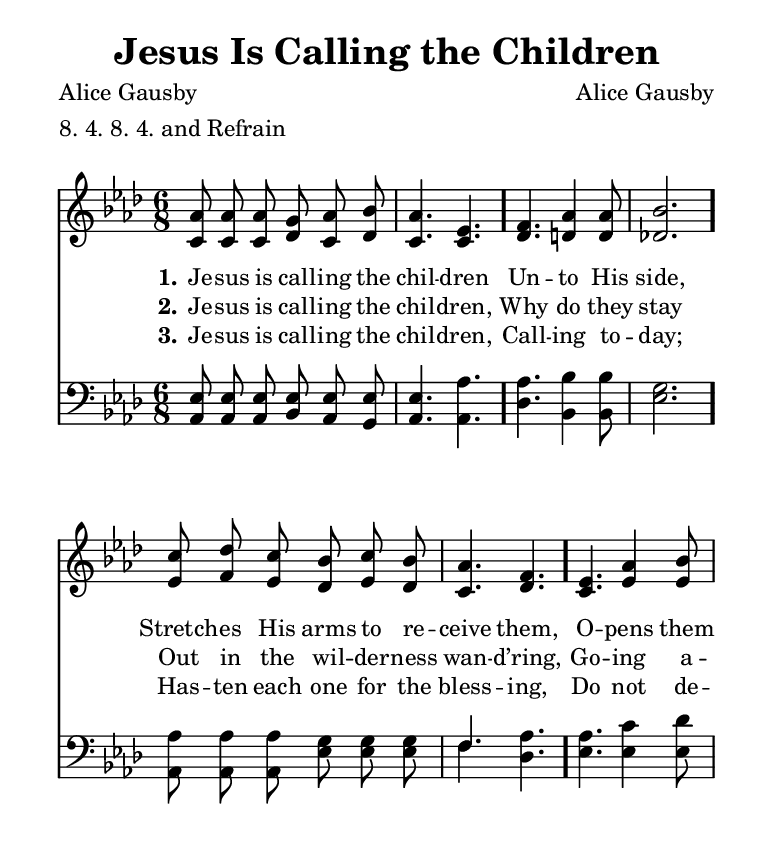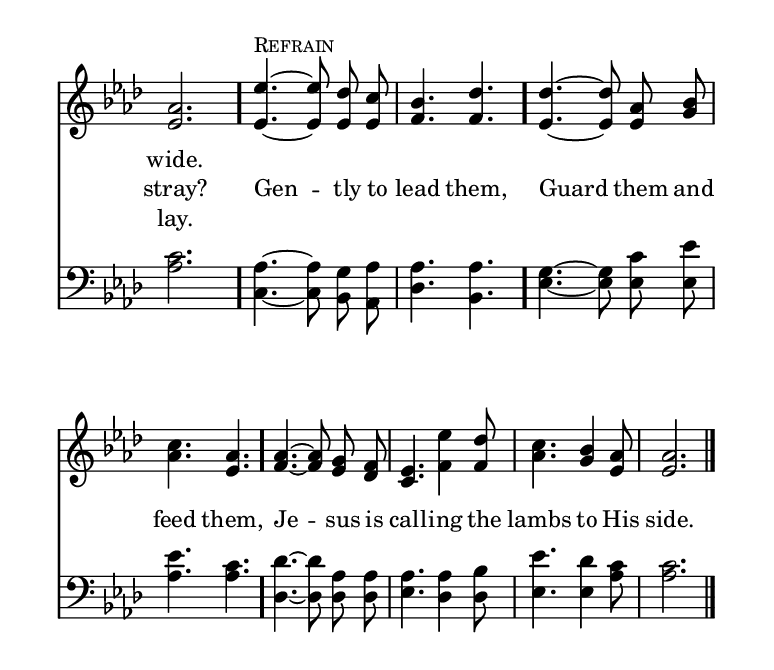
\include "common/global.ily"
\paper {
  \include "common/paper.ily"
  ragged-bottom = ##t
  system-count = #(cond (is-eogsized 4) (#t #f))
  system-system-spacing.padding = 8
}

\header{
  hymnnumber = "298"
  title = "Jesus Is Calling the Children"
  tunename = "Shepherd"
  meter = "8. 4. 8. 4. and Refrain"
  poet = "Alice Gausby"
  composer = "Alice Gausby"
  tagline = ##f
}

global = {
  \include "common/overrides.ily"
  \override Staff.TimeSignature.style = #'numbered
  \time 6/8
  \override Score.MetronomeMark.transparent = ##t % hide all fermata changes too
  \tempo 4=80
  \key aes \major
  \autoBeamOff
}

patternA = { c8 c c c c c | c4. c }
patternB = { c4. c4 c8 | c2. }
patternC = { c4. ~ c8 c8 c | c4. c }
patternD = { c4. ~ c8 c8 c | c4. c4 c8 | c4. c4 c8 | c2. }

notesSoprano = {
\global
\relative c'' {

  \changePitch \patternA { aes aes aes g aes bes | aes ees }
  \changePitch \patternB { f aes aes | bes }
  \changePitch \patternA { c des c bes c bes | aes f }
  \changePitch \patternB { ees aes bes | aes }

  << s^\markup { \small \caps "Refrain" }
  \changePitch \patternC { ees' ees des c | bes des } >>
  \changePitch \patternC { des des aes bes | c aes }
  \changePitch \patternD { aes aes g f | ees ees' des | c bes aes | aes }

  \bar "|."

}
}

notesAlto = {
\global
\relative e' {

  \changePitch \patternA { c c c des c des | c c }
  \changePitch \patternB { des d d | des! }
  \changePitch \patternA { ees f ees des ees des | c des }
  \changePitch \patternB { c ees ees | ees }

  \changePitch \patternC { ees ees ees ees | f f }
  \changePitch \patternC { ees ees ees g | aes ees }
  \changePitch \patternD { f f ees des | c f f | aes g ees | ees }

}
}

notesTenor = {
\global
\relative a {

  \changePitch \patternA { ees ees ees ees ees ees | ees aes }
  \changePitch \patternB { aes bes bes | g }
  \changePitch \patternA { aes aes aes g g g | f aes }
  \changePitch \patternB { aes c des | c }

  \changePitch \patternC { aes aes g aes | aes aes }
  \changePitch \patternC { g g c ees | ees c }
  \changePitch \patternD { des des aes aes | aes aes bes | ees des c | c }

}
}

notesBass = {
\global
\relative f, {

  \changePitch \patternA { aes aes aes bes aes g | aes aes }
  \changePitch \patternB { des bes bes | ees }
  \changePitch \patternA { aes, aes aes ees' ees ees | f des }
  \changePitch \patternB { ees ees ees | aes }

  \changePitch \patternC { c, c bes aes | des bes }
  \changePitch \patternC { ees ees ees ees | aes aes }
  \changePitch \patternD { des, des des des | ees des des | ees ees aes | aes }

}
}

Refrain = \lyricmode {

Gen -- tly to lead them, \bar "."
Guard them and feed them, \bar "."
Je -- sus is call -- ing the lambs to His side. \bar "."

}

wordsA = \lyricmode {
\set stanza = "1."

Je -- sus is call -- ing the chil -- dren \bar "."
Un -- to His side, \bar "."
Stretch -- es His arms to re -- ceive them, \bar "."
O -- pens them wide. \bar "."

}

wordsB = \lyricmode {
\set stanza = "2."

Je -- sus is call -- ing the chil -- dren,
Why do they stay
Out in the wil -- der -- ness wan -- d’ring,
Go -- ing a -- stray?

\Refrain

}

wordsC = \lyricmode {
\set stanza = "3."

Je -- sus is call -- ing the chil -- dren,
Call -- ing to -- day;
Has -- ten each one for the bless -- ing,
Do not de -- lay.

}

\score {
  \context ChoirStaff <<
    \context Staff = upper <<
      \set Staff.autoBeaming = ##f
      \set ChoirStaff.systemStartDelimiter = #'SystemStartBar
      \set ChoirStaff.printPartCombineTexts = ##f
      \partcombine #'(2 . 9) \notesSoprano \notesAlto
      \context NullVoice = sopranos { \voiceOne << \notesSoprano >> }
      \context NullVoice = altos { \voiceTwo << \notesAlto >> }
      \context Lyrics = one   \lyricsto sopranos \wordsA
      \context Lyrics = two   \lyricsto sopranos \wordsB
      \context Lyrics = three \lyricsto sopranos \wordsC
    >>
    \context Staff = men <<
      \set Staff.autoBeaming = ##f
      \clef bass
      \set ChoirStaff.printPartCombineTexts = ##f
      \partcombine #'(2 . 9) \notesTenor \notesBass
      \context NullVoice = tenors { \voiceOne << \notesTenor >> }
      \context NullVoice = basses { \voiceTwo << \notesBass >> }
    >>
  >>
  \layout {
    \include "common/layout.ily"
  }
  \midi{
    \include "common/midi.ily"
  }
}

\version "2.19.49"  % necessary for upgrading to future LilyPond versions.

% vi:set et ts=2 sw=2 ai nocindent syntax=lilypond:
